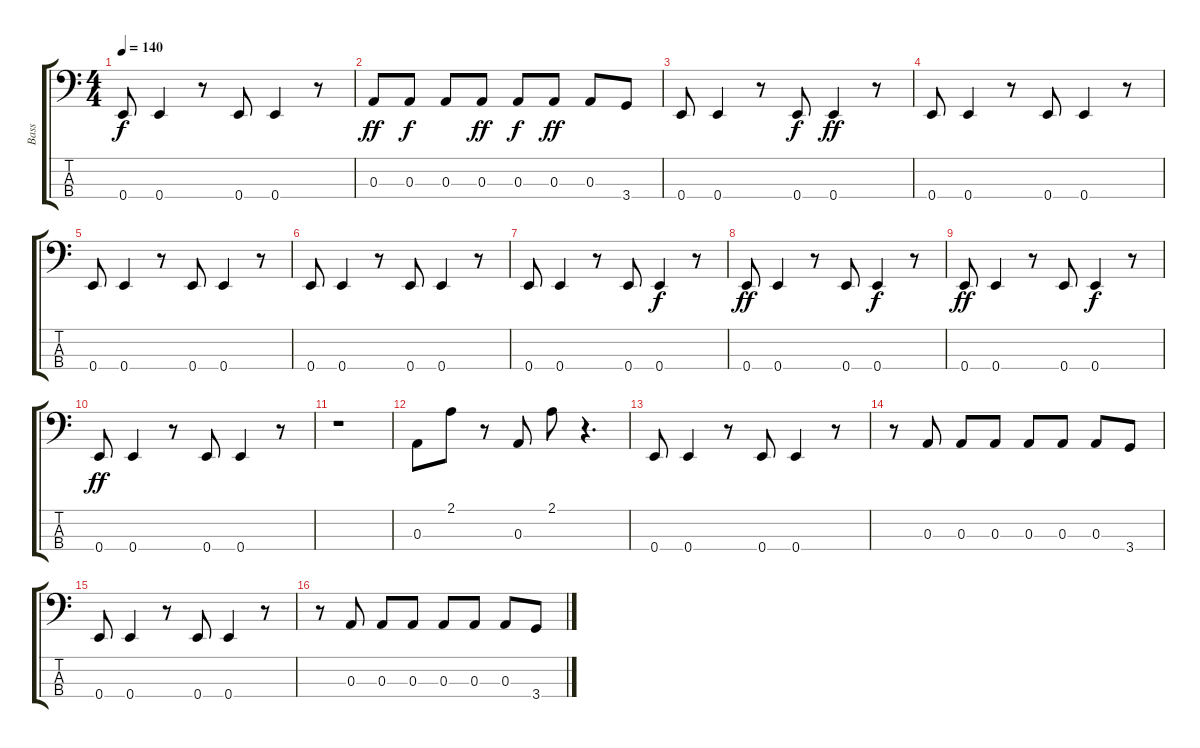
\track ("Bass" "Bass") {instrument electricbassfinger}
\staff {score tabs}
\tuning (G2 D2 A1 E1) {hide}
\ts (4 4)
\tempo 140
\clef f4
\ks c
0.4.8{dy f} 0.4.4 r.8 0.4.8 0.4.4 r.8 |
0.3.8{dy ff} 0.3.8{dy f} 0.3.8 0.3.8{dy ff} 0.3.8{dy f} 0.3.8{dy ff} 0.3.8 3.4.8 |
0.4.8 0.4.4 r.8 0.4.8{dy f} 0.4.4{dy ff} r.8 |
0.4.8 0.4.4 r.8 0.4.8 0.4.4 r.8 |
0.4.8 0.4.4 r.8 0.4.8 0.4.4 r.8 |
0.4.8 0.4.4 r.8 0.4.8 0.4.4 r.8 |
0.4.8 0.4.4 r.8 0.4.8 0.4.4{dy f} r.8 |
0.4.8{dy ff} 0.4.4 r.8 0.4.8 0.4.4{dy f} r.8 |
0.4.8{dy ff} 0.4.4 r.8 0.4.8 0.4.4{dy f} r.8 |
0.4.8{dy ff} 0.4.4 r.8 0.4.8 0.4.4 r.8 |
r.1 |
0.3.8 2.1.8 r.8 0.3.8 2.1.8 r.4{d} |
0.4.8 0.4.4 r.8 0.4.8 0.4.4 r.8 |
r.8 0.3.8 0.3.8 0.3.8 0.3.8 0.3.8 0.3.8 3.4.8 |
0.4.8 0.4.4 r.8 0.4.8 0.4.4 r.8 |
r.8 0.3.8 0.3.8 0.3.8 0.3.8 0.3.8 0.3.8 3.4.8
